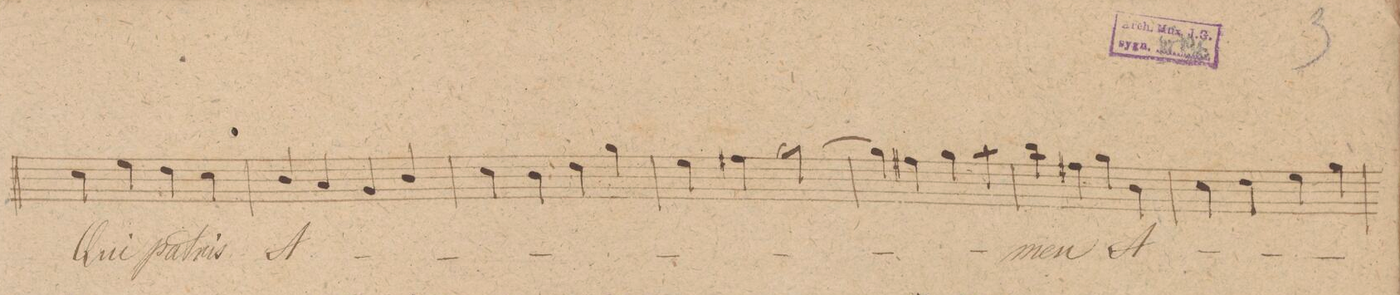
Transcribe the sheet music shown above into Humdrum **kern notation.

**kern	**text	**dynam
*I"Canto.	*	*
*clefC1	*	*
*k[f#c#g#]	*	*
*met(c|)	*	*
*M2/2	*	*
4a\	Qui	.
4cc#\	.	.
4b\	pa-	.
4a\	-tris	.
=197	=197	=197
4g#/	A-	.
4f#/	.	.
4e/	.	.
4g#/	.	.
=198	=198	=198
4a\	.	.
4g#\	.	.
4b\	.	.
4ee\	.	.
=199	=199	=199
4cc#\	.	.
4dd#X\	.	.
[>2ee\	.	.
=200	=200	=200
4ee\]	.	.
4dd#X\	.	.
4ee\	.	.
4ff#\	.	.
=201	=201	=201
4gg#\	-men	.
4dd#X\	.	.
4ee\	.	.
4g#\	A-	.
=202	=202	=202
4a\	.	.
4b\	.	.
4cc#\	.	.
4ee\	.	.
=203	=203	=203
*-	*-	*-
